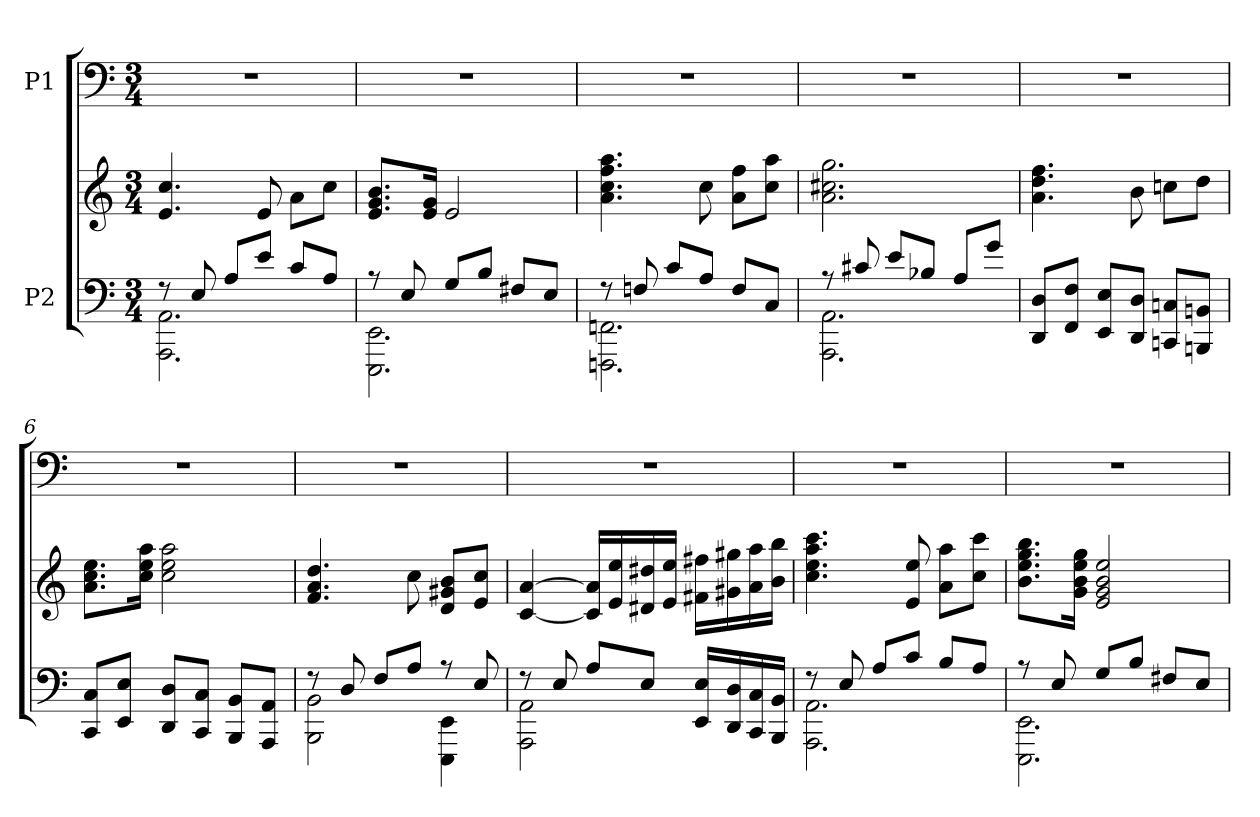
**kern	**kern	**kern
*part2	*part2	*part1
*staff3	*staff2	*staff1
*I"P2	*	*I"P1
!!LO:PB:g=z
*clefF4	*clefG2	*clefF4
*k[]	*k[]	*k[]
*a:	*a:	*a:
*M3/4	*M3/4	*M3/4
=1	=1	=1
*^	*	*
!	!	!	!LO:N:vis=1
8r	2.AAAi\ 2.AAi	4.ei/ 4.cci	2.r
8Ei/	.	.	.
8Ai/L	.	.	.
8ei/J	.	8ei/	.
8ci/L	.	8ai\L	.
8Ai/J	.	8cci\J	.
=2	=2	=2	=2
!	!	!	!LO:N:vis=1
8r	2.EEEi\ 2.EEi	8.ei/ 8.gi 8.biL	2.r
8Ei/	.	.	.
.	.	16ei/ 16giJk	.
8Gi/L	.	2ei/	.
8Bi/J	.	.	.
8F#Xi/L	.	.	.
8Ei/J	.	.	.
=3	=3	=3	=3
!	!	!	!LO:N:vis=1
8r	2.FFFni\ 2.FFni	4.ai\ 4.cci 4.ffi 4.aai	2.r
8Fni/	.	.	.
8ci/L	.	.	.
8Ai/J	.	8cci\	.
8Fi/L	.	8ai\ 8ffiL	.
8Ci/J	.	8cci\ 8aaiJ	.
=4	=4	=4	=4
!	!	!	!LO:N:vis=1
8r	2.AAAi\ 2.AAi	2.ai\ 2.cc#Xi 2.ggi	2.r
8c#Xi/	.	.	.
8ei/L	.	.	.
8B-Xi/J	.	.	.
8Ai/L	.	.	.
8gi/J	.	.	.
*v	*v	*	*
=5	=5	=5
!	!	!LO:N:vis=1
8DDi/ 8DiL	4.ai\ 4.ddi 4.ffi	2.r
8FFi/ 8FiJ	.	.
8EEi/ 8EiL	.	.
8DDi/ 8DiJ	8bi\	.
8CCni/ 8CniL	8ccni\L	.
8BBBni/ 8BBniJ	8ddi\J	.
!!LO:LB:g=z
=6	=6	=6
!	!	!LO:N:vis=1
8CCi/ 8CiL	8.ai\ 8.cci 8.eeiL	2.r
8EEi/ 8EiJ	.	.
.	16cci\ 16eei 16aaiJk	.
8DDi/ 8DiL	2cci\ 2eei 2aai	.
8CCi/ 8CiJ	.	.
8BBBi/ 8BBiL	.	.
8AAAi/ 8AAiJ	.	.
=7	=7	=7
*^	*	*
!	!	!	!LO:N:vis=1
8r	2BBBi\ 2BBi	4.fi/ 4.ai 4.ddi	2.r
8Di/	.	.	.
8Fi/L	.	.	.
8Ai/J	.	8cci\	.
8r	4EEEi\ 4EEi	8di/ 8g#Xi 8biL	.
8Ei/	.	8ei/ 8cciJ	.
=8	=8	=8	=8
!	!	!	!LO:N:vis=1
8r	2AAAi\ 2AAi	[<4ci/ [>4ai	2.r
8Ei/	.	.	.
8Ai/L	.	16ci/] 16ai]LL	.
.	.	16ei/ 16eei	.
8Ei/J	.	16d#Xi/ 16dd#Xi	.
.	.	16ei/ 16eeiJJ	.
16EEi/ 16EiLL	4ryy	16f#Xi\ 16ff#XiLL	.
16DDi/ 16Di	.	16g#Xi\ 16gg#Xi	.
16CCi/ 16Ci	.	16ai\ 16aai	.
16BBBi/ 16BBiJJ	.	16bi\ 16bbiJJ	.
=9	=9	=9	=9
!	!	!	!LO:N:vis=1
8r	2.AAAi\ 2.AAi	4.cci\ 4.eei 4.aai 4.ccci	2.r
8Ei/	.	.	.
8Ai/L	.	.	.
8ci/J	.	8ei/ 8eei	.
8Bi/L	.	8ai\ 8aaiL	.
8Ai/J	.	8cci\ 8ccciJ	.
=10	=10	=10	=10
!	!	!	!LO:N:vis=1
8r	2.EEEi\ 2.EEi	8.bi\ 8.eei 8.ggi 8.bbiL	2.r
8Ei/	.	.	.
.	.	16gi\ 16bi 16eei 16ggiJk	.
8Gi/L	.	2ei/ 2gi 2bi 2eei	.
8Bi/J	.	.	.
8F#Xi/L	.	.	.
8Ei/J	.	.	.
*v	*v	*	*
=	=	=
*-	*-	*-
